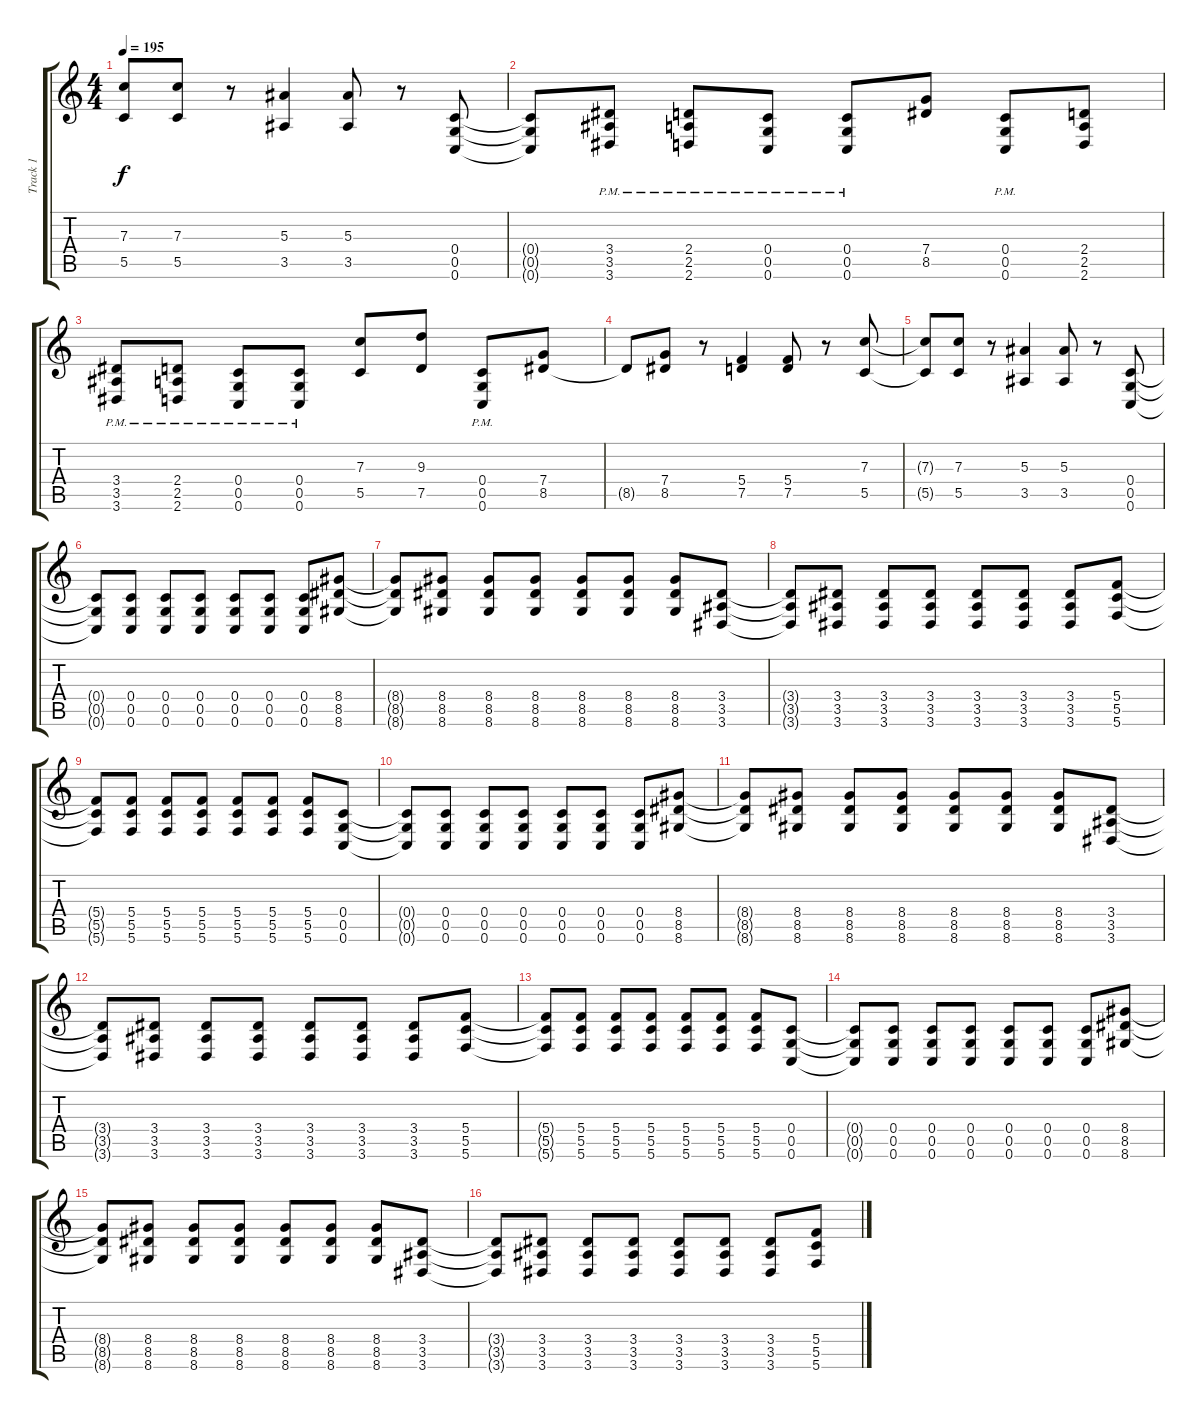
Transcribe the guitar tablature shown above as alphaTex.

\track ("Track 1" "Track 1") {instrument overdrivenguitar}
\staff {score tabs}
\tuning (D4 A3 F3 C3 G2 C2) {hide}
\ts (4 4)
\tempo 195
\clef g2
\ks c
(7.3{t} 5.5{t}).8{dy f} (7.3 5.5).8 r.8 (5.3 3.5).4 (5.3 3.5).8 r.8 (0.4 0.5 0.6).8 |
(0.4{t} 0.5{t} 0.6{t}).8 (3.4{pm} 3.5{pm} 3.6{pm}).8 (2.4{pm} 2.5{pm} 2.6{pm}).8 (0.4{pm} 0.5{pm} 0.6{pm}).8 (0.4{pm} 0.5{pm} 0.6{pm}).8 (7.4 8.5).8 (0.4{pm} 0.5{pm} 0.6{pm}).8 (2.4 2.5 2.6).8 |
(3.4{pm} 3.5{pm} 3.6{pm}).8 (2.4{pm} 2.5{pm} 2.6{pm}).8 (0.4{pm} 0.5{pm} 0.6{pm}).8 (0.4{pm} 0.5{pm} 0.6{pm}).8 (7.3 5.5).8 (9.3 7.5).8 (0.4{pm} 0.5{pm} 0.6{pm}).8 (7.4 8.5).8 |
8.5{t}.8 (7.4 8.5).8 r.8 (5.4 7.5).4 (5.4 7.5).8 r.8 (7.3 5.5).8 |
(7.3{t} 5.5{t}).8 (7.3 5.5).8 r.8 (5.3 3.5).4 (5.3 3.5).8 r.8 (0.4 0.5 0.6).8 |
(0.4{t} 0.5{t} 0.6{t}).8 (0.4 0.5 0.6).8 (0.4 0.5 0.6).8 (0.4 0.5 0.6).8 (0.4 0.5 0.6).8 (0.4 0.5 0.6).8 (0.4 0.5 0.6).8 (8.4 8.5 8.6).8 |
(8.4{t} 8.5{t} 8.6{t}).8 (8.4 8.5 8.6).8 (8.4 8.5 8.6).8 (8.4 8.5 8.6).8 (8.4 8.5 8.6).8 (8.4 8.5 8.6).8 (8.4 8.5 8.6).8 (3.4 3.5 3.6).8 |
(3.4{t} 3.5{t} 3.6{t}).8 (3.4 3.5 3.6).8 (3.4 3.5 3.6).8 (3.4 3.5 3.6).8 (3.4 3.5 3.6).8 (3.4 3.5 3.6).8 (3.4 3.5 3.6).8 (5.4 5.5 5.6).8 |
(5.4{t} 5.5{t} 5.6{t}).8 (5.4 5.5 5.6).8 (5.4 5.5 5.6).8 (5.4 5.5 5.6).8 (5.4 5.5 5.6).8 (5.4 5.5 5.6).8 (5.4 5.5 5.6).8 (0.4 0.5 0.6).8 |
(0.4{t} 0.5{t} 0.6{t}).8 (0.4 0.5 0.6).8 (0.4 0.5 0.6).8 (0.4 0.5 0.6).8 (0.4 0.5 0.6).8 (0.4 0.5 0.6).8 (0.4 0.5 0.6).8 (8.4 8.5 8.6).8 |
(8.4{t} 8.5{t} 8.6{t}).8 (8.4 8.5 8.6).8 (8.4 8.5 8.6).8 (8.4 8.5 8.6).8 (8.4 8.5 8.6).8 (8.4 8.5 8.6).8 (8.4 8.5 8.6).8 (3.4 3.5 3.6).8 |
(3.4{t} 3.5{t} 3.6{t}).8 (3.4 3.5 3.6).8 (3.4 3.5 3.6).8 (3.4 3.5 3.6).8 (3.4 3.5 3.6).8 (3.4 3.5 3.6).8 (3.4 3.5 3.6).8 (5.4 5.5 5.6).8 |
(5.4{t} 5.5{t} 5.6{t}).8 (5.4 5.5 5.6).8 (5.4 5.5 5.6).8 (5.4 5.5 5.6).8 (5.4 5.5 5.6).8 (5.4 5.5 5.6).8 (5.4 5.5 5.6).8 (0.4 0.5 0.6).8 |
(0.4{t} 0.5{t} 0.6{t}).8 (0.4 0.5 0.6).8 (0.4 0.5 0.6).8 (0.4 0.5 0.6).8 (0.4 0.5 0.6).8 (0.4 0.5 0.6).8 (0.4 0.5 0.6).8 (8.4 8.5 8.6).8 |
(8.4{t} 8.5{t} 8.6{t}).8 (8.4 8.5 8.6).8 (8.4 8.5 8.6).8 (8.4 8.5 8.6).8 (8.4 8.5 8.6).8 (8.4 8.5 8.6).8 (8.4 8.5 8.6).8 (3.4 3.5 3.6).8 |
(3.4{t} 3.5{t} 3.6{t}).8 (3.4 3.5 3.6).8 (3.4 3.5 3.6).8 (3.4 3.5 3.6).8 (3.4 3.5 3.6).8 (3.4 3.5 3.6).8 (3.4 3.5 3.6).8 (5.4 5.5 5.6).8
